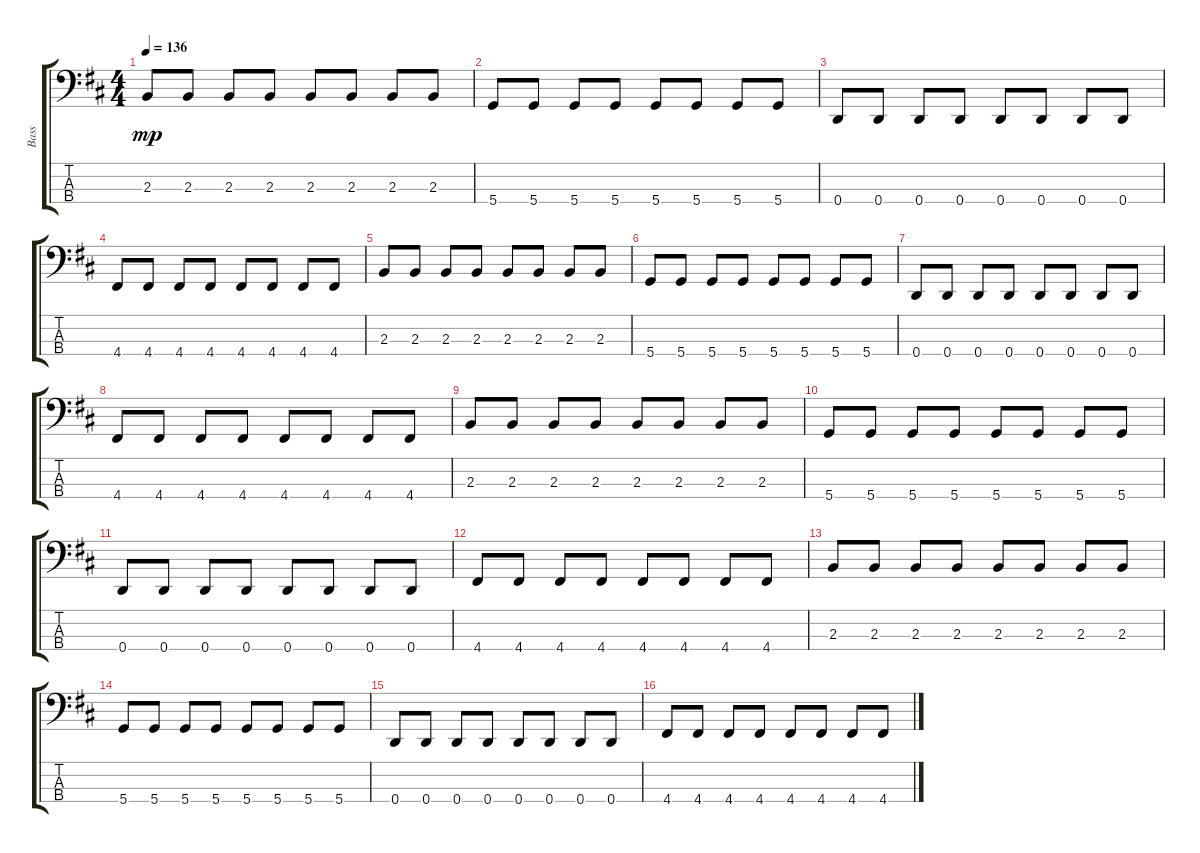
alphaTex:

\track ("Bass" "Bass") {instrument synthbass1}
\staff {score tabs}
\tuning (G2 D2 A1 D1) {hide}
\ts (4 4)
\tempo 136
\clef f4
\ks bminor
2.3.8{dy mp} 2.3.8 2.3.8 2.3.8 2.3.8 2.3.8 2.3.8 2.3.8 |
5.4.8 5.4.8 5.4.8 5.4.8 5.4.8 5.4.8 5.4.8 5.4.8 |
0.4.8 0.4.8 0.4.8 0.4.8 0.4.8 0.4.8 0.4.8 0.4.8 |
4.4.8 4.4.8 4.4.8 4.4.8 4.4.8 4.4.8 4.4.8 4.4.8 |
2.3.8 2.3.8 2.3.8 2.3.8 2.3.8 2.3.8 2.3.8 2.3.8 |
5.4.8 5.4.8 5.4.8 5.4.8 5.4.8 5.4.8 5.4.8 5.4.8 |
0.4.8 0.4.8 0.4.8 0.4.8 0.4.8 0.4.8 0.4.8 0.4.8 |
4.4.8 4.4.8 4.4.8 4.4.8 4.4.8 4.4.8 4.4.8 4.4.8 |
2.3.8 2.3.8 2.3.8 2.3.8 2.3.8 2.3.8 2.3.8 2.3.8 |
5.4.8 5.4.8 5.4.8 5.4.8 5.4.8 5.4.8 5.4.8 5.4.8 |
0.4.8 0.4.8 0.4.8 0.4.8 0.4.8 0.4.8 0.4.8 0.4.8 |
4.4.8 4.4.8 4.4.8 4.4.8 4.4.8 4.4.8 4.4.8 4.4.8 |
2.3.8 2.3.8 2.3.8 2.3.8 2.3.8 2.3.8 2.3.8 2.3.8 |
5.4.8 5.4.8 5.4.8 5.4.8 5.4.8 5.4.8 5.4.8 5.4.8 |
0.4.8 0.4.8 0.4.8 0.4.8 0.4.8 0.4.8 0.4.8 0.4.8 |
4.4.8 4.4.8 4.4.8 4.4.8 4.4.8 4.4.8 4.4.8 4.4.8
